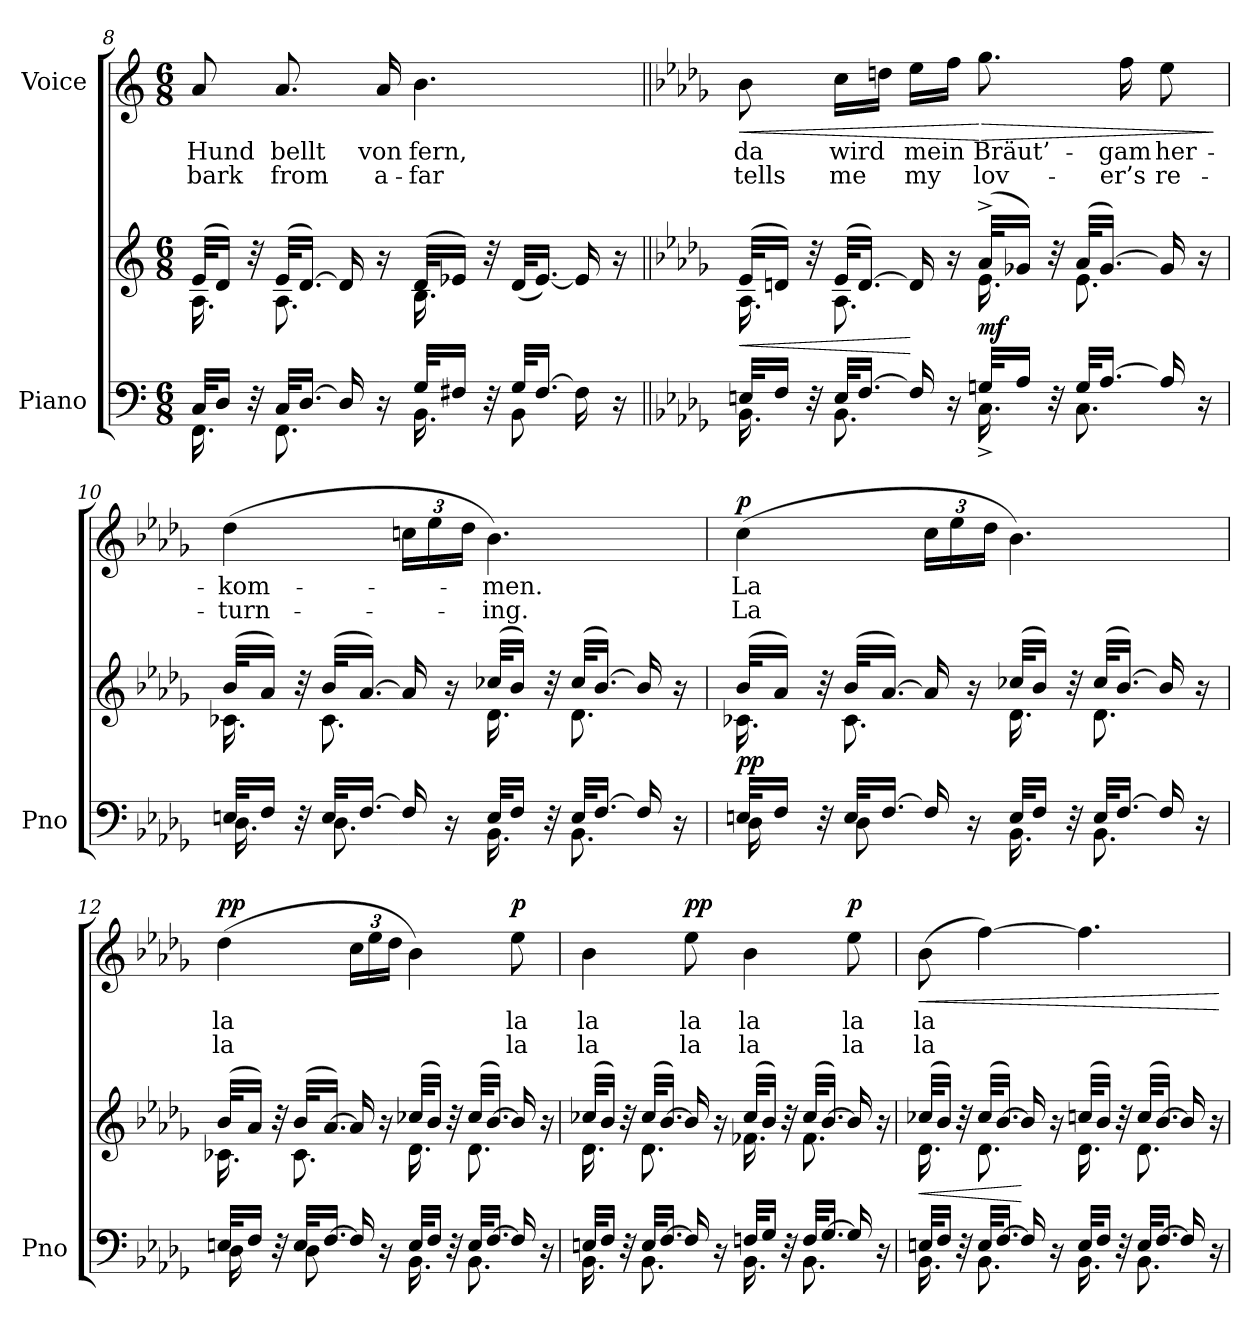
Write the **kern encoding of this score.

**kern	**kern	**dynam	**kern	**text	**text	**dynam
*part2	*part2	*part2	*part1	*part1	*part1	*part1
*staff3	*staff2	*staff2/3	*staff1	*staff1	*staff1	*staff1
*I"Piano	*	*	*I"Voice	*	*	*
*I'Pno	*	*	*	*	*	*
*clefF4	*clefG2	*	*clefG2	*	*	*
*k[]	*k[]	*	*k[]	*	*	*
*M6/8	*M6/8	*	*M6/8	*	*	*
=8	=8	=8	=8	=8	=8	=8
*^	*^	*	*	*	*	*
!	!	!	!	!	!	!LO:LY:b	!LO:LY:b	!
32C/KLL	16.FF\	(32e/KLL	16.A\	.	8a/	Hund	bark	.
16D/JJ	.	16d/JJ)	.	.	.	.	.	.
32r	32ryy	32r	32ryy	.	.	.	.	.
!	!	!	!	!	!	!LO:LY:b	!LO:LY:b	!
32C/KLL	8.FF\	(32e/KLL	8.A\	.	8.a/	bellt	from	.
[16.D/JJ	.	[16.d/JJ)	.	.	.	.	.	.
16D/]	.	16d/]	.	.	.	.	.	.
!	!	!	!	!	!	!LO:LY:b	!LO:LY:b	!
16r	16ryy	16r	16ryy	.	16a/	von	a-	.
!	!	!	!	!	!	!LO:LY:b	!LO:LY:b	!
32G/KLL	16.BB\	(32d/KLL	16.B\	.	4.b\	fern,	-far	.
16F#X/JJ	.	16e-X/JJ)	.	.	.	.	.	.
32r	32ryy	32r	32ryy	.	.	.	.	.
32G/KLL	8BB\	(32d/KLL	8ryy	.	.	.	.	.
[16.F#/JJ	.	[16.e-/JJ)	.	.	.	.	.	.
16F#\]	16ryy	16e-/]	16ryy	.	.	.	.	.
16r	16ryy	16r	16ryy	.	.	.	.	.
!!LO:LB:g=z
=9||	=9||	=9||	=9||	=9||	=9||	=9||	=9||	=9||
*k[b-e-a-d-g-]	*	*k[b-e-a-d-g-]	*	*	*k[b-e-a-d-g-]	*	*	*
!	!	!	!	!LO:HP:b	!	!LO:LY:b	!LO:LY:b	!LO:HP:b
32En/KLL	16.BB-\	(32e-/KLL	16.A-\	<	8b-\	da	tells	<
16F/JJ	.	16dn/JJ)	.	.	.	.	.	.
32r	32ryy	32r	32ryy	.	.	.	.	.
!	!	!	!	!	!	!LO:LY:b	!LO:LY:b	!
32E/KLL	8.BB-\	(32e-/KLL	8.A-\	.	16cc\LL	wird	me	.
[16.F/JJ	.	[16.d/JJ)	.	.	.	.	.	.
.	.	.	.	.	16ddn\JJ	.	.	.
!	!	!	!	!	!	!LO:LY:b	!LO:LY:b	!
16F/]	.	16d/]	.	[	16ee-\LL	mein	my	.
16r	16ryy	16r	16ryy	.	16ff\JJ	.	.	.
!	!	!	!	!LO:DY:b	!	!LO:LY:b	!LO:LY:b	!LO:HP:n=1:b
32Gn/KLL	16.C^\	(32a-^/KLL	16.e-\	mf	8.gg-\	Bräut’-	lov-	[ >
16A-/JJ	.	16g-X/JJ)	.	.	.	.	.	.
32r	32ryy	32r	32ryy	.	.	.	.	.
32G/KLL	8.C\	(32a-/KLL	8.e-\	.	.	.	.	.
[16.A-/JJ	.	[16.g-/JJ)	.	.	.	.	.	.
!	!	!	!	!	!	!LO:LY:b	!LO:LY:b	!
.	.	.	.	.	16ff\	-gam	-er’s	.
!	!	!	!	!	!	!LO:LY:b	!LO:LY:b	!
16A-/]	.	16g-/]	.	.	8ee-\	her-	re-	.
16r	16ryy	16r	16ryy	.	.	.	.	.
*v	*v	*	*	*	*	*	*	*
*	*v	*v	*	*	*	*	*
.	.	.	.	.	.	]
=10	=10	=10	=10	=10	=10	=10
*^	*^	*	*	*	*	*
!	!	!	!	!	!	!LO:LY:b	!LO:LY:b	!
32En/KLL	16.D-\	(32b-/KLL	16.c-X\	.	(4dd-\	-kom-	-turn-	.
16F/JJ	.	16a-/JJ)	.	.	.	.	.	.
32r	32ryy	32r	32ryy	.	.	.	.	.
32E/KLL	8.D-\	(32b-/KLL	8.c-\	.	.	.	.	.
[16.F/JJ	.	[16.a-/JJ)	.	.	.	.	.	.
16F/]	.	16a-/]	.	.	24ccn\LL	.	.	.
.	.	.	.	.	24ee-\	.	.	.
16r	16ryy	16r	16ryy	.	.	.	.	.
.	.	.	.	.	24dd-\JJ	.	.	.
!	!	!	!	!	!	!LO:LY:b	!LO:LY:b	!
32E/KLL	16.BB-\	(32cc-X/KLL	16.d-\	.	4.b-\)	-men.	-ing.	.
16F/JJ	.	16b-/JJ)	.	.	.	.	.	.
32r	32ryy	32r	32ryy	.	.	.	.	.
32E/KLL	8.BB-\	(32cc-/KLL	8.d-\	.	.	.	.	.
[16.F/JJ	.	[16.b-/JJ)	.	.	.	.	.	.
16F/]	.	16b-/]	.	.	.	.	.	.
16r	16ryy	16r	16ryy	.	.	.	.	.
!!LO:LB:g=z
=11	=11	=11	=11	=11	=11	=11	=11	=11
!	!	!	!	!LO:DY:b	!	!LO:LY:b	!LO:LY:b	!LO:DY:a
32En/KLL	16D-\	(32b-/KLL	16.c-X\	pp	(4cc\	La	La	p
16F/JJ	.	16a-/JJ)	.	.	.	.	.	.
.	16ryy	.	.	.	.	.	.	.
32r	.	32r	32ryy	.	.	.	.	.
32E/KLL	8D-\	(32b-/KLL	8.c-\	.	.	.	.	.
[16.F/JJ	.	[16.a-/JJ)	.	.	.	.	.	.
16F/]	8ryy	16a-/]	.	.	24cc\LL	.	.	.
.	.	.	.	.	24ee-\	.	.	.
16r	.	16r	16ryy	.	.	.	.	.
.	.	.	.	.	24dd-\JJ	.	.	.
32E/KLL	16.BB-\	(32cc-X/KLL	16.d-\	.	4.b-\)	.	.	.
16F/JJ	.	16b-/JJ)	.	.	.	.	.	.
32r	32ryy	32r	32ryy	.	.	.	.	.
32E/KLL	8.BB-\	(32cc-/KLL	8.d-\	.	.	.	.	.
[16.F/JJ	.	[16.b-/JJ)	.	.	.	.	.	.
16F/]	.	16b-/]	.	.	.	.	.	.
16r	16ryy	16r	16ryy	.	.	.	.	.
=12	=12	=12	=12	=12	=12	=12	=12	=12
!	!	!	!	!	!	!LO:LY:b	!LO:LY:b	!LO:DY:a
32En/KLL	16D-\	(32b-/KLL	16.c-X\	.	(4dd-\	la	la	pp
16F/JJ	.	16a-/JJ)	.	.	.	.	.	.
.	16ryy	.	.	.	.	.	.	.
32r	.	32r	32ryy	.	.	.	.	.
32E/KLL	8D-\	(32b-/KLL	8.c-\	.	.	.	.	.
[16.F/JJ	.	[16.a-/JJ)	.	.	.	.	.	.
16F/]	8ryy	16a-/]	.	.	24cc\LL	.	.	.
.	.	.	.	.	24ee-\	.	.	.
16r	.	16r	16ryy	.	.	.	.	.
.	.	.	.	.	24dd-\JJ	.	.	.
32E/KLL	16.BB-\	(32cc-X/KLL	16.d-\	.	4b-\)	.	.	.
16F/JJ	.	16b-/JJ)	.	.	.	.	.	.
32r	32ryy	32r	32ryy	.	.	.	.	.
32E/KLL	8.BB-\	(32cc-/KLL	8.d-\	.	.	.	.	.
[16.F/JJ	.	[16.b-/JJ)	.	.	.	.	.	.
!	!	!	!	!	!	!LO:LY:b	!LO:LY:b	!LO:DY:a
16F/]	.	16b-/]	.	.	8ee-\	la	la	p
16r	16ryy	16r	16ryy	.	.	.	.	.
!!LO:LB:g=z
=13	=13	=13	=13	=13	=13	=13	=13	=13
!	!	!	!	!	!	!LO:LY:b	!LO:LY:b	!
32En/KLL	16.BB-\	(32cc-X/KLL	16.d-\	.	4b-\	la	la	.
16F/JJ	.	16b-/JJ)	.	.	.	.	.	.
32r	32ryy	32r	32ryy	.	.	.	.	.
32E/KLL	8.BB-\	(32cc-/KLL	8.d-\	.	.	.	.	.
[16.F/JJ	.	[16.b-/JJ)	.	.	.	.	.	.
!	!	!	!	!	!	!LO:LY:b	!LO:LY:b	!LO:DY:a
16F/]	.	16b-/]	.	.	8ee-\	la	la	pp
16r	16ryy	16r	16ryy	.	.	.	.	.
!	!	!	!	!	!	!LO:LY:b	!LO:LY:b	!
32Fn/KLL	16.BB-\	(32cc-/KLL	16.f-X\	.	4b-\	la	la	.
16G-/JJ	.	16b-/JJ)	.	.	.	.	.	.
32r	32ryy	32r	32ryy	.	.	.	.	.
32F/KLL	8.BB-\	(32cc-/KLL	8.f-\	.	.	.	.	.
[16.G-/JJ	.	[16.b-/JJ)	.	.	.	.	.	.
!	!	!	!	!	!	!LO:LY:b	!LO:LY:b	!LO:DY:a
16G-/]	.	16b-/]	.	.	8ee-\	la	la	p
16r	16ryy	16r	16ryy	.	.	.	.	.
=14	=14	=14	=14	=14	=14	=14	=14	=14
!	!	!	!	!LO:HP:b	!	!LO:LY:b	!LO:LY:b	!LO:HP:b
32En/KLL	16.BB-\	(32cc-X/KLL	16.d-\	<	(8b-\	la	la	<
16F/JJ	.	16b-/JJ)	.	.	.	.	.	.
32r	32ryy	32r	32ryy	.	.	.	.	.
32E/KLL	8.BB-\	(32cc-/KLL	8.d-\	.	[4ff\)	.	.	.
[16.F/JJ	.	[16.b-/JJ)	.	.	.	.	.	.
16F/]	.	16b-/]	.	[	.	.	.	.
16r	16ryy	16r	16ryy	.	.	.	.	.
32E/KLL	16.BB-\	(32ccn/KLL	16.d-\	.	4.ff\]	.	.	.
16F/JJ	.	16b-/JJ)	.	.	.	.	.	.
32r	32ryy	32r	32ryy	.	.	.	.	.
32E/KLL	8.BB-\	(32cc/KLL	8.d-\	.	.	.	.	.
[16.F/JJ	.	[16.b-/JJ)	.	.	.	.	.	.
16F/]	.	16b-/]	.	.	.	.	.	.
16r	16ryy	16r	16ryy	.	.	.	.	.
*v	*v	*	*	*	*	*	*	*
*	*v	*v	*	*	*	*	*
.	.	.	.	.	.	[
=	=	=	=	=	=	=
*-	*-	*-	*-	*-	*-	*-
